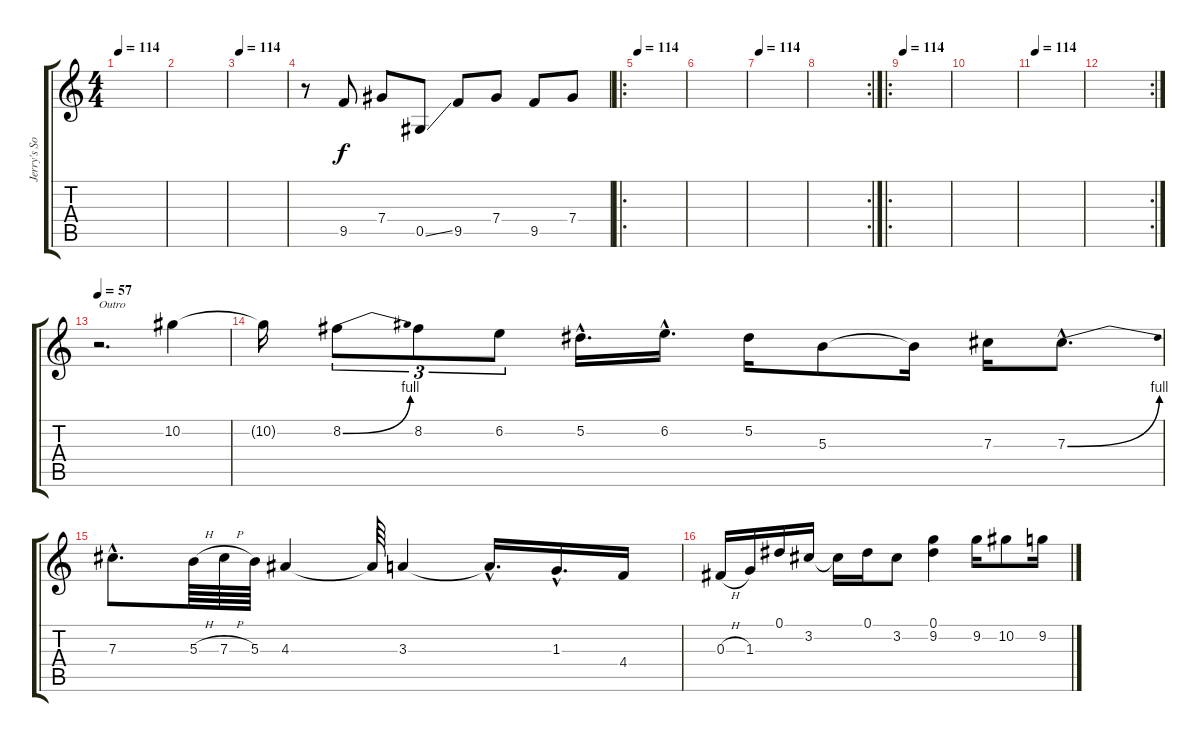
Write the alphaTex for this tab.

\track ("Jerry's Solo" "Jerry's So") {instrument overdrivenguitar}
\staff {score tabs}
\tuning (Eb4 Bb3 Gb3 Db3 Ab2 Eb2) {hide}
\ts (4 4)
\tempo 114
\clef g2
\ks c
|
|
\tempo 114
|
r.8 9.5.8 7.4.8 0.5{ss}.8 9.5.8 7.4.8 9.5.8 7.4.8 |
\ro
\tempo 114
|
|
\tempo 114
|
\rc 2
|
\ro
\tempo 114
|
|
\tempo 114
|
\rc 2
|
\tempo 57
r.2{d txt "Outro"} 10.2.4 |
10.2{t}.16 8.2{be (bend 0 0 60 4)}.8{tu (3 2)} 8.2.8{tu (3 2)} 6.2.8{tu (3 2)} 5.2{hac}.16{d} 6.2{hac}.16{d} 5.2.16 5.3.8 5.3{t}.16 7.3.16 7.3{be (bend 0 0 60 4) hac}.8{d} |
7.3{hac}.8{d} 5.3{h}.64 7.3{h}.64 5.3.64 4.3.4 4.3{t}.64 3.3.4 3.3{hac t}.16{d} 1.3{hac}.16{d} 4.4.16 |
0.3{h}.16 1.3.16 0.1.16 3.2.16 3.2{t}.16 0.1.16 3.2.8 (0.1 9.2).4 9.2.16 10.2.8 9.2{ss}.16
